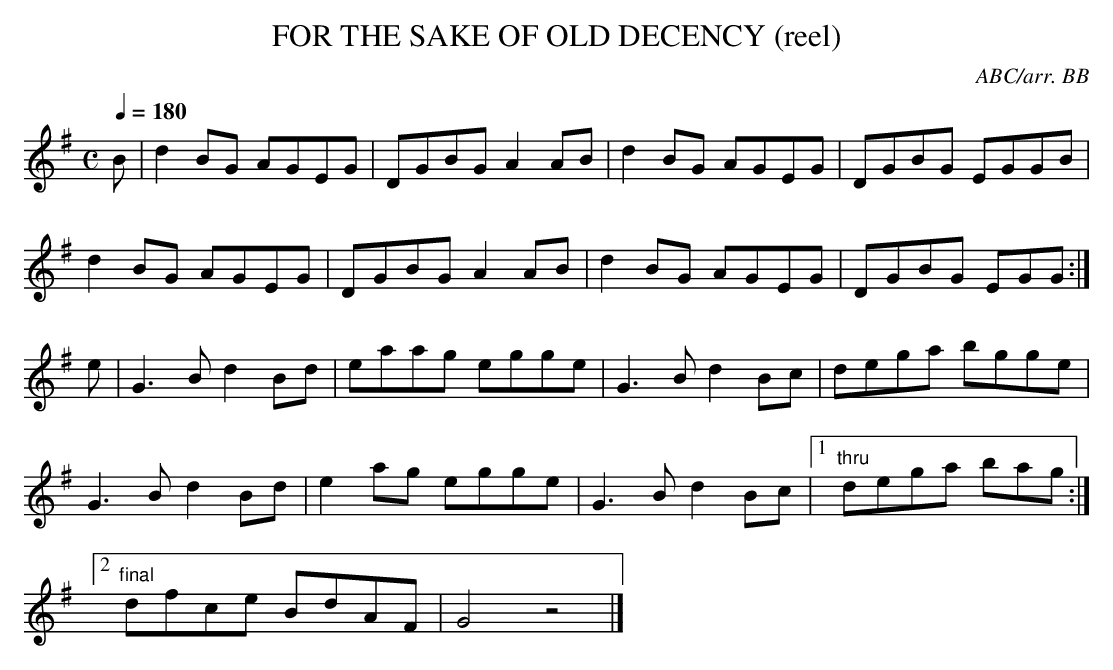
X:1
T:FOR THE SAKE OF OLD DECENCY (reel)
C:ABC/arr. BB
L:1/8
Q:1/4=180
M:C
K:G
B|d2BG AGEG|DGBG A2AB|d2BG AGEG|DGBG EGGB|
d2BG AGEG|DGBG A2AB|d2BG AGEG|DGBG EGG :|
e|G3B d2Bd|eaag egge|G3B d2Bc|dega bgge|
G3B d2Bd|e2ag egge|G3B d2Bc|1 "thru"dega bag :|
[2 "final"dfce BdAF|G4z4|]
